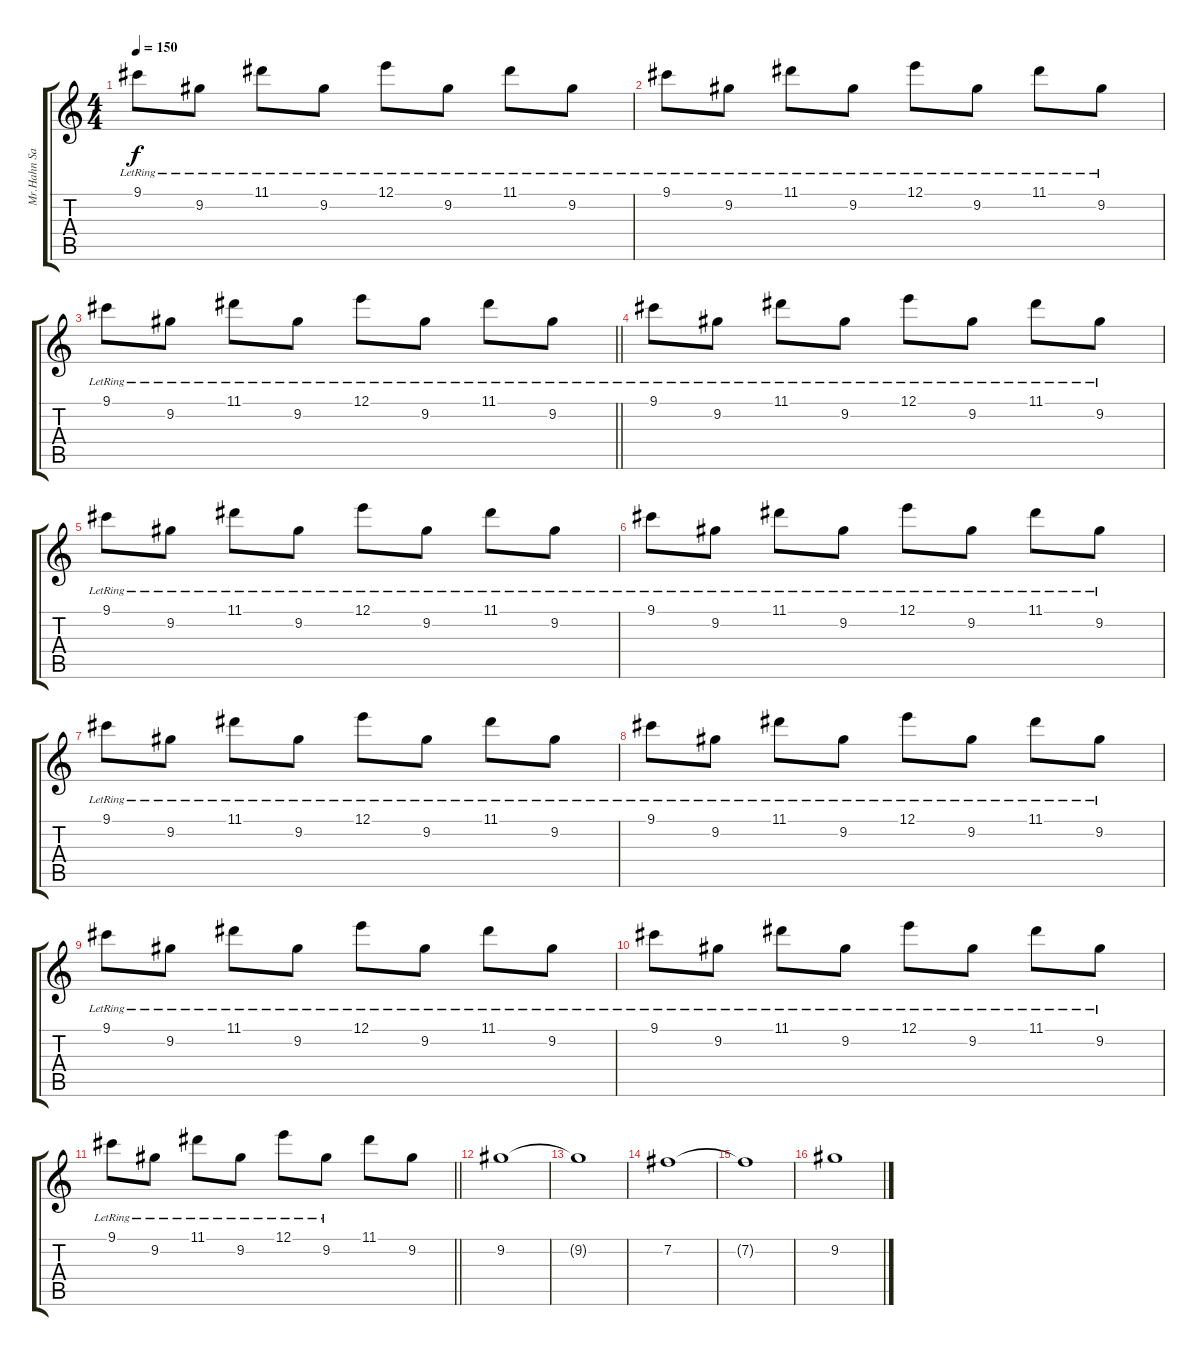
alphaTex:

\track ("Mr.Hahn Sampler2" "Mr.Hahn Sa") {instrument distortionguitar}
\staff {score tabs}
\tuning (E4 B3 G3 D3 A2 E2) {hide}
\ts (4 4)
\tempo 150
\clef g2
\ks c
9.1{lr}.8{dy f} 9.2{lr}.8 11.1{lr}.8 9.2{lr}.8 12.1{lr}.8 9.2{lr}.8 11.1{lr}.8 9.2{lr}.8 |
9.1{lr}.8 9.2{lr}.8 11.1{lr}.8 9.2{lr}.8 12.1{lr}.8 9.2{lr}.8 11.1{lr}.8 9.2{lr}.8 |
\barLineRight lightlight
9.1{lr}.8 9.2{lr}.8 11.1{lr}.8 9.2{lr}.8 12.1{lr}.8 9.2{lr}.8 11.1{lr}.8 9.2{lr}.8 |
9.1{lr}.8 9.2{lr}.8 11.1{lr}.8 9.2{lr}.8 12.1{lr}.8 9.2{lr}.8 11.1{lr}.8 9.2{lr}.8 |
9.1{lr}.8 9.2{lr}.8 11.1{lr}.8 9.2{lr}.8 12.1{lr}.8 9.2{lr}.8 11.1{lr}.8 9.2{lr}.8 |
9.1{lr}.8 9.2{lr}.8 11.1{lr}.8 9.2{lr}.8 12.1{lr}.8 9.2{lr}.8 11.1{lr}.8 9.2{lr}.8 |
9.1{lr}.8 9.2{lr}.8 11.1{lr}.8 9.2{lr}.8 12.1{lr}.8 9.2{lr}.8 11.1{lr}.8 9.2{lr}.8 |
9.1{lr}.8 9.2{lr}.8 11.1{lr}.8 9.2{lr}.8 12.1{lr}.8 9.2{lr}.8 11.1{lr}.8 9.2{lr}.8 |
9.1{lr}.8 9.2{lr}.8 11.1{lr}.8 9.2{lr}.8 12.1{lr}.8 9.2{lr}.8 11.1{lr}.8 9.2{lr}.8 |
9.1{lr}.8 9.2{lr}.8 11.1{lr}.8 9.2{lr}.8 12.1{lr}.8 9.2{lr}.8 11.1{lr}.8 9.2{lr}.8 |
\barLineRight lightlight
9.1{lr}.8 9.2{lr}.8 11.1{lr}.8 9.2{lr}.8 12.1{lr}.8 9.2{lr}.8 11.1.8 9.2.8 |
9.2.1{volume 4 instrument synthstrings1} |
9.2{t}.1 |
7.2.1 |
7.2{t}.1 |
9.2.1
